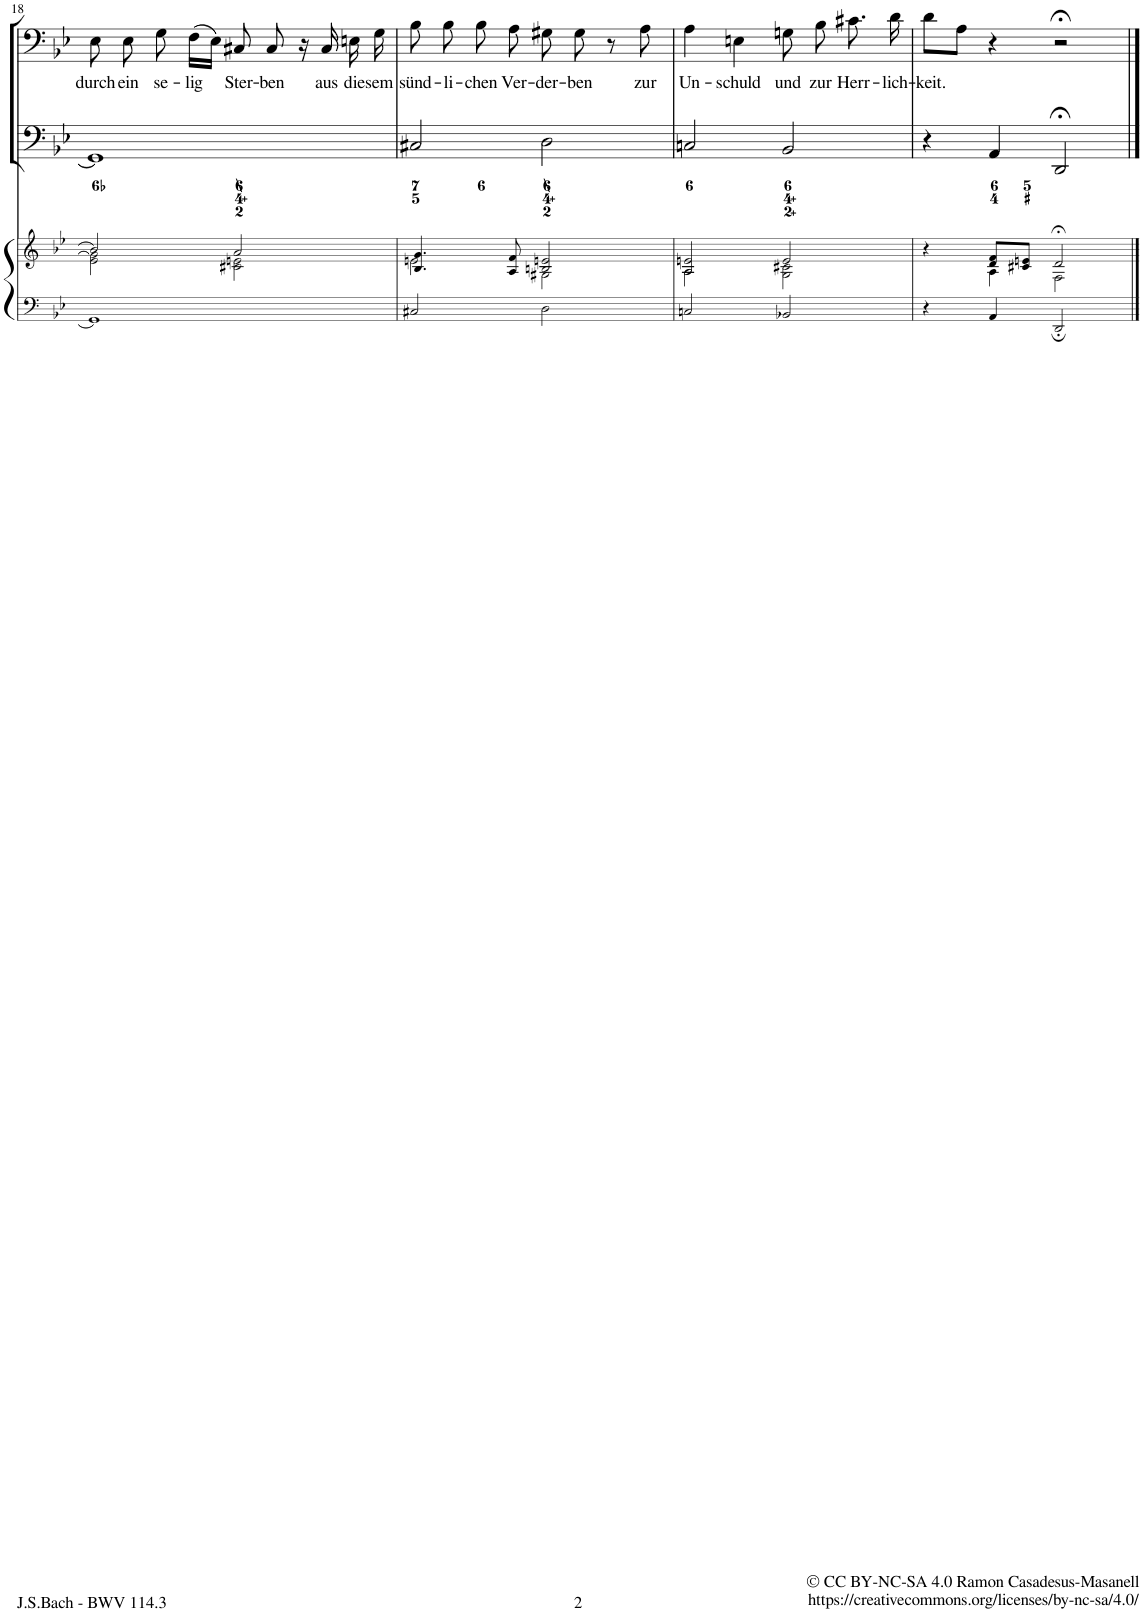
**kern	**kern	**kern	**kern	**text
*part3	*part3	*part2	*part1	*part1
*staff4	*staff3	*staff2	*staff1	*staff1
*I"Piano reduction	*	*I"Continuo	*I"Basso	*
*I'Pno	*	*	*	*
!!LO:PB:g=z
*clefF4	*clefG2	*clefF4	*clefF4	*
*k[b-e-]	*k[b-e-]	*k[b-e-]	*k[b-e-]	*
*M4/4	*M4/4	*M4/4	*M4/4	*
*met(c)	*met(c)	*met(c)	*met(c)	*
=18	=18	=18	=18	=18
*	*^	*	*	*
!	!	!	!	!	!LO:LY:b
1GG]	2b-/]	2e-\ 2g\]	1GG]	8E-\	durch
!	!	!	!	!	!LO:LY:b
.	.	.	.	8E-\	ein
!	!	!	!	!	!LO:LY:b
.	.	.	.	8G\	se-
!	!	!	!	!	!LO:LY:b
.	.	.	.	(16F\LL	-lig
.	.	.	.	16E-\JJ)	.
!	!	!	!	!	!LO:LY:b
.	2a/	2c#X\ 2en\	.	8C#X/	Ster-
!	!	!	!	!	!LO:LY:b
.	.	.	.	8C#/	-ben
.	.	.	.	16r	.
!	!	!	!	!	!LO:LY:b
.	.	.	.	16C#/	aus
!	!	!	!	!	!LO:LY:b
.	.	.	.	16En\	die-
!	!	!	!	!	!LO:LY:b
.	.	.	.	16G\	-sem
=19	=19	=19	=19	=19	=19
!	!	!	!	!	!LO:LY:b
2C#X/	4.B-/ 4.g/	2en\	2C#X/	8B-\	sünd-
!	!	!	!	!	!LO:LY:b
.	.	.	.	8B-\	-li-
!	!	!	!	!	!LO:LY:b
.	.	.	.	8B-\	-chen
!	!	!	!	!	!LO:LY:b
.	8A/ 8f/	.	.	8A\	Ver-
!	!	!	!	!	!LO:LY:b
2D\	2Bn/ 2en/	2G#X\	2D\	8G#X\	-der-
!	!	!	!	!	!LO:LY:b
.	.	.	.	8G#\	-ben
.	.	.	.	8r	.
!	!	!	!	!	!LO:LY:b
.	.	.	.	8A\	zur
=20	=20	=20	=20	=20	=20
!	!	!	!	!	!LO:LY:b
2Cn/	2A/ 2en/	2A\	2Cn/	4A\	Un-
!	!	!	!	!	!LO:LY:b
.	.	.	.	4En\	-schuld
!	!	!	!	!	!LO:LY:b
2BB-X/	2e/	2G\ 2c#X\	2BB-/	8Gn\	und
!	!	!	!	!	!LO:LY:b
.	.	.	.	8B-\	zur
!	!	!	!	!	!LO:LY:b
.	.	.	.	8.c#X\	Herr-
!	!	!	!	!	!LO:LY:b
.	.	.	.	16d\	-lich-
=21	=21	=21	=21	=21	=21
!	!	!	!	!	!LO:LY:b
4r	4r	4ryy	4r	8d\L	-keit.
.	.	.	.	8A\J	.
4AA/	8d/ 8f/L	4A\	4AA/	4r	.
.	8c#X/ 8en/J	.	.	.	.
2DD;/	2d;</	2F\	2DD;</	2r;<	.
*	*v	*v	*	*	*
==	==	==	==	==
*-	*-	*-	*-	*-
